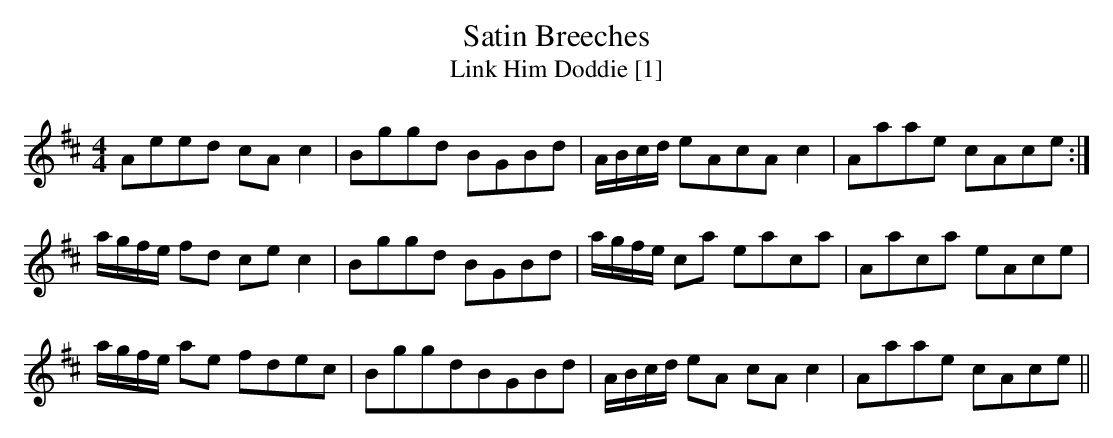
X:1
T:Satin Breeches
T:Link Him Doddie [1]
M:4/4
L:1/8
K:Amix
Aeed cA c2|Bggd BGBd|A/B/c/d/ eAcAc2|Aaae cAce:|
a/g/f/e/ fd ce c2|Bggd BGBd|a/g/f/e/ ca eaca|Aaca eAce|
a/g/f/e/ ae fdec|BggdBGBd|A/B/c/d/ eA cA c2|Aaae cAce||
